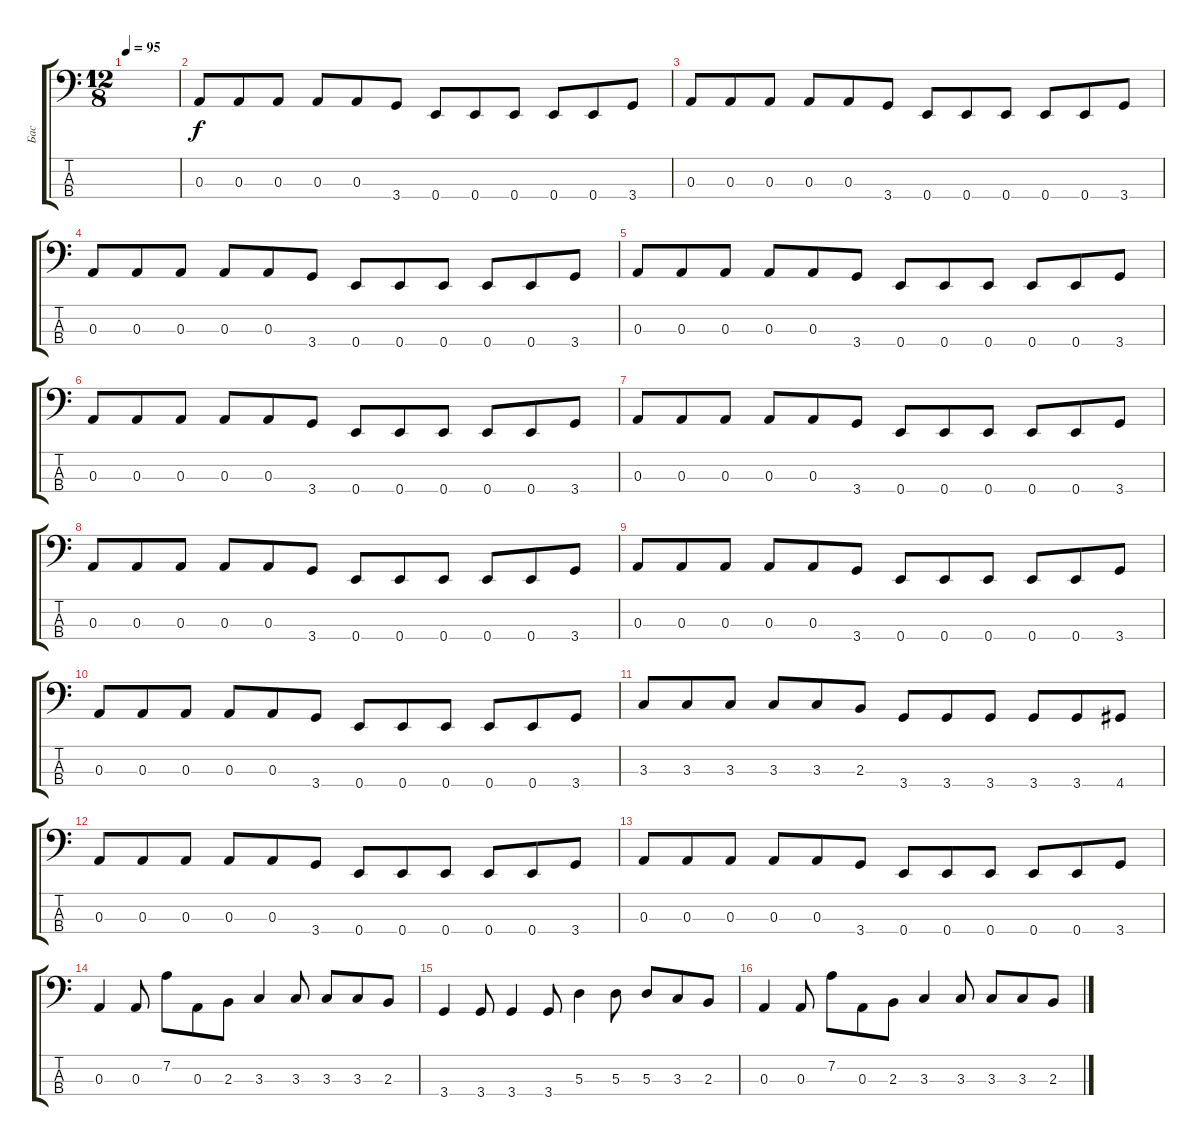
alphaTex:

\track ("Бас" "Бас") {instrument electricbasspick}
\staff {score tabs}
\tuning (G2 D2 A1 E1) {hide}
\ts (12 8)
\tempo 95
\clef f4
\ks c
|
0.3.8 0.3.8 0.3.8 0.3.8 0.3.8 3.4.8 0.4.8 0.4.8 0.4.8 0.4.8 0.4.8 3.4.8 |
0.3.8 0.3.8 0.3.8 0.3.8 0.3.8 3.4.8 0.4.8 0.4.8 0.4.8 0.4.8 0.4.8 3.4.8 |
0.3.8 0.3.8 0.3.8 0.3.8 0.3.8 3.4.8 0.4.8 0.4.8 0.4.8 0.4.8 0.4.8 3.4.8 |
0.3.8 0.3.8 0.3.8 0.3.8 0.3.8 3.4.8 0.4.8 0.4.8 0.4.8 0.4.8 0.4.8 3.4.8 |
0.3.8 0.3.8 0.3.8 0.3.8 0.3.8 3.4.8 0.4.8 0.4.8 0.4.8 0.4.8 0.4.8 3.4.8 |
0.3.8 0.3.8 0.3.8 0.3.8 0.3.8 3.4.8 0.4.8 0.4.8 0.4.8 0.4.8 0.4.8 3.4.8 |
0.3.8 0.3.8 0.3.8 0.3.8 0.3.8 3.4.8 0.4.8 0.4.8 0.4.8 0.4.8 0.4.8 3.4.8 |
0.3.8 0.3.8 0.3.8 0.3.8 0.3.8 3.4.8 0.4.8 0.4.8 0.4.8 0.4.8 0.4.8 3.4.8 |
0.3.8 0.3.8 0.3.8 0.3.8 0.3.8 3.4.8 0.4.8 0.4.8 0.4.8 0.4.8 0.4.8 3.4.8 |
3.3.8 3.3.8 3.3.8 3.3.8 3.3.8 2.3.8 3.4.8 3.4.8 3.4.8 3.4.8 3.4.8 4.4.8 |
0.3.8 0.3.8 0.3.8 0.3.8 0.3.8 3.4.8 0.4.8 0.4.8 0.4.8 0.4.8 0.4.8 3.4.8 |
0.3.8 0.3.8 0.3.8 0.3.8 0.3.8 3.4.8 0.4.8 0.4.8 0.4.8 0.4.8 0.4.8 3.4.8 |
0.3.4 0.3.8 7.2.8 0.3.8 2.3.8 3.3.4 3.3.8 3.3.8 3.3.8 2.3.8 |
3.4.4 3.4.8 3.4.4 3.4.8 5.3.4 5.3.8 5.3.8 3.3.8 2.3.8 |
0.3.4 0.3.8 7.2.8 0.3.8 2.3.8 3.3.4 3.3.8 3.3.8 3.3.8 2.3.8
